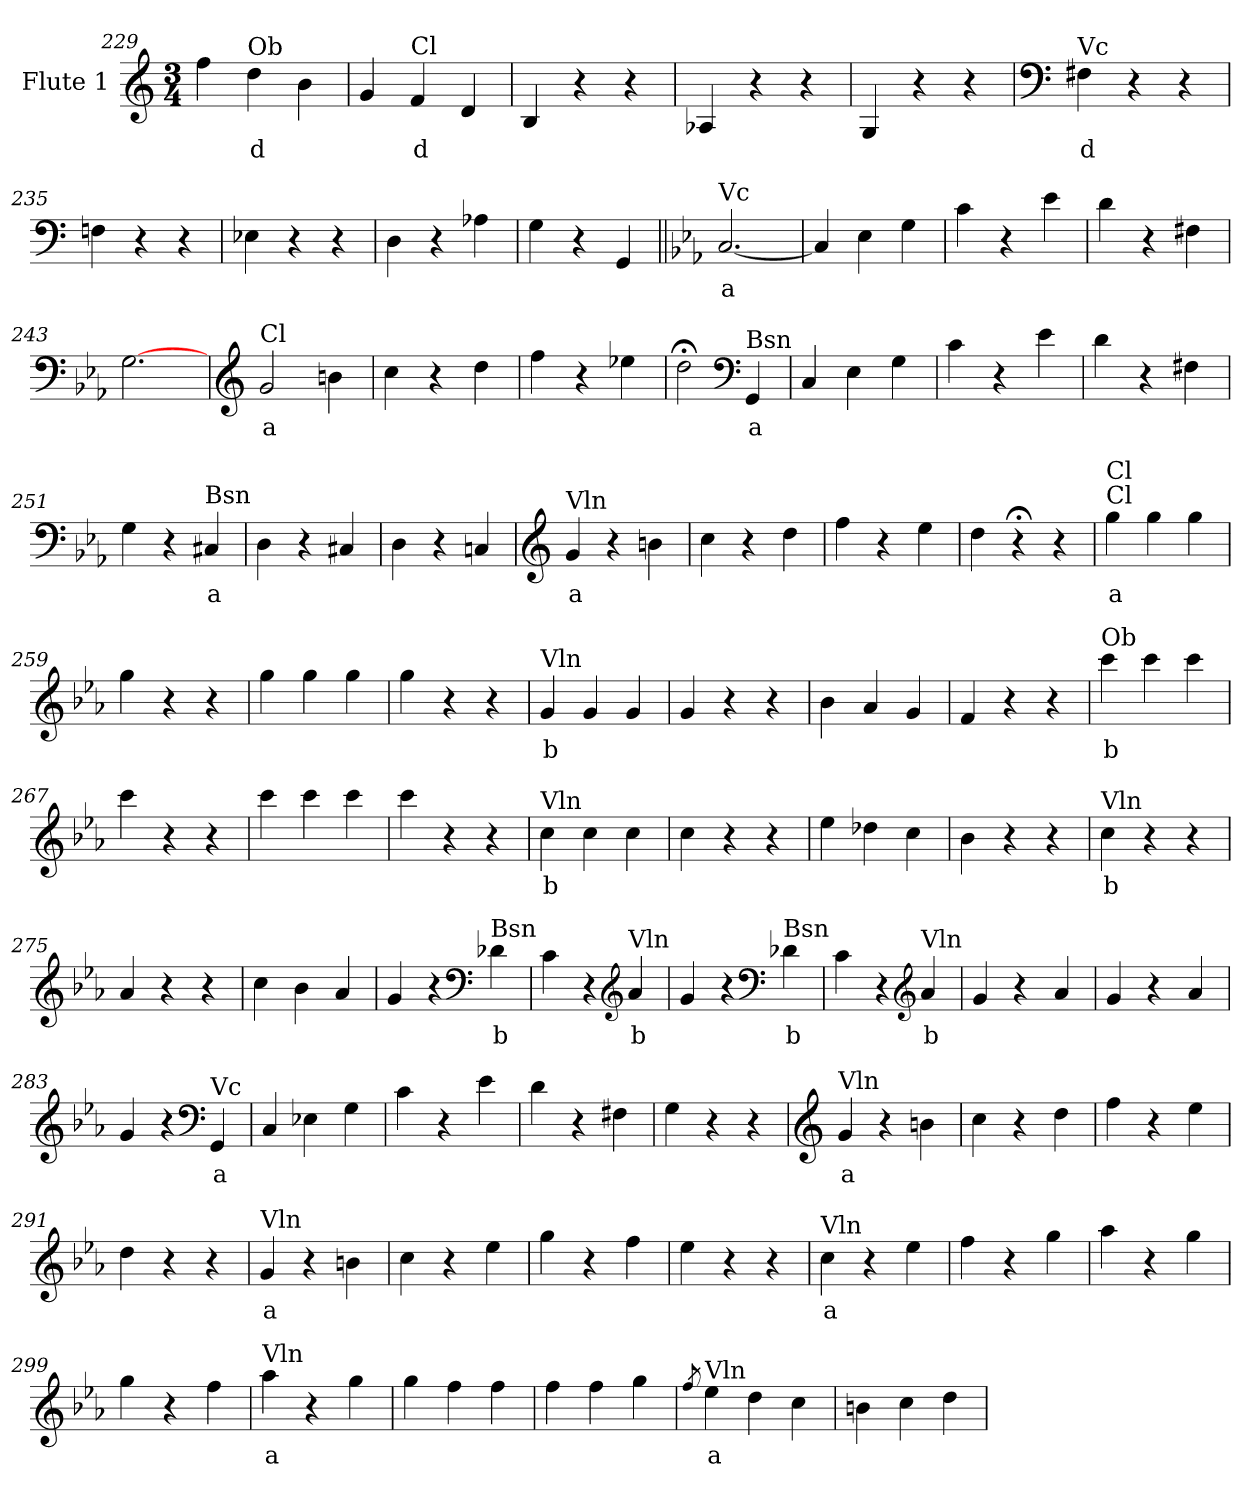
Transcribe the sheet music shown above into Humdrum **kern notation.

**kern	**text
*part1	*part1
*staff1	*staff1
*I"Flute 1	*
*I'Fl 1	*
*clefG2	*
*k[]	*
*M3/4	*
=229	=229
4ff	.
!LO:TX:a:t=Ob	!
!	!LO:LY:color=#FF0000
4dd	d
4b	.
=230	=230
4g	.
!LO:TX:a:t=Cl	!
!	!LO:LY:color=#FF0000
4f	d
4d	.
=231	=231
4B	.
4r	.
4r	.
=232	=232
4A-X	.
4r	.
4r	.
=233	=233
4G	.
4r	.
4r	.
=234	=234
*clefF4	*
!LO:TX:a:t=Vc	!
!	!LO:LY:color=#FF0000
4F#X	d
4r	.
4r	.
=235	=235
4Fn	.
4r	.
4r	.
=236	=236
4E-X	.
4r	.
4r	.
=237	=237
4D	.
4r	.
4A-X	.
=238	=238
4G	.
4r	.
4GG	.
=239||	=239||
*k[b-e-a-]	*
!LO:TX:a:t=Vc	!
!	!LO:LY:color=#FF0000
[2.C	a
=240	=240
4C]	.
4E-	.
4G	.
=241	=241
4c	.
4r	.
4e-	.
=242	=242
4d	.
4r	.
4F#X	.
=243	=243
[2.G	.
=244	=244
*clefG2	*
!LO:TX:a:t=Cl	!
!	!LO:LY:color=#FF0000
2g	a
4b	.
=245	=245
4cc	.
4r	.
4dd	.
=246	=246
4ff	.
4r	.
4ee-X	.
=247	=247
2dd;<	.
*clefF4	*
*MM288	*
!LO:TX:a:t=Bsn	!
!	!LO:LY:color=#FF0000
4GG	a
=248	=248
4C	.
4E-	.
4G	.
=249	=249
4c	.
4r	.
4e-	.
=250	=250
4d	.
4r	.
4F#X	.
=251	=251
4G	.
4r	.
!LO:TX:a:t=Bsn	!
!	!LO:LY:color=#FF0000
4C#X	a
=252	=252
4D	.
4r	.
4C#X	.
=253	=253
4D	.
4r	.
4Cn	.
=254	=254
*clefG2	*
!LO:TX:a:t=Vln	!
!	!LO:LY:color=#FF0000
4g	a
4r	.
4bn	.
=255	=255
4cc	.
4r	.
4dd	.
=256	=256
4ff	.
4r	.
4ee-	.
=257	=257
4dd	.
4r;<	.
4r	.
=258	=258
!LO:TX:a:t=Cl	!
!LO:TX:a:t=Cl	!
!	!LO:LY:color=#FF0000
4gg	a
4gg	.
4gg	.
=259	=259
4gg	.
4r	.
4r	.
=260	=260
4gg	.
4gg	.
4gg	.
=261	=261
4gg	.
4r	.
4r	.
=262	=262
!LO:TX:a:t=Vln	!
!	!LO:LY:color=#FF0000
4g	b
4g	.
4g	.
=263	=263
4g	.
4r	.
4r	.
=264	=264
4b-	.
4a-	.
4g	.
=265	=265
4f	.
4r	.
4r	.
=266	=266
!LO:TX:a:t=Ob	!
!	!LO:LY:color=#FF0000
4ccc	b
4ccc	.
4ccc	.
=267	=267
4ccc	.
4r	.
4r	.
=268	=268
4ccc	.
4ccc	.
4ccc	.
=269	=269
4ccc	.
4r	.
4r	.
=270	=270
!LO:TX:a:t=Vln	!
!	!LO:LY:color=#FF0000
4cc	b
4cc	.
4cc	.
=271	=271
4cc	.
4r	.
4r	.
=272	=272
4ee-	.
4dd-X	.
4cc	.
=273	=273
4b-	.
4r	.
4r	.
=274	=274
!LO:TX:a:t=Vln	!
!	!LO:LY:color=#FF0000
4cc	b
4r	.
4r	.
=275	=275
4a-	.
4r	.
4r	.
=276	=276
4cc	.
4b-	.
4a-	.
=277	=277
4g	.
4r	.
*clefF4	*
!LO:TX:a:t=Bsn	!
!	!LO:LY:color=#FF0000
4d-X	b
=278	=278
4c	.
4r	.
*clefG2	*
!LO:TX:a:t=Vln	!
!	!LO:LY:color=#FF0000
4a-	b
=279	=279
4g	.
4r	.
*clefF4	*
!LO:TX:a:t=Bsn	!
!	!LO:LY:color=#FF0000
4d-X	b
=280	=280
4c	.
4r	.
*clefG2	*
!LO:TX:a:t=Vln	!
!	!LO:LY:color=#FF0000
4a-	b
=281	=281
4g	.
4r	.
4a-	.
=282	=282
4g	.
4r	.
4a-	.
=283	=283
4g	.
4r	.
*clefF4	*
!LO:TX:a:t=Vc	!
!	!LO:LY:color=#FF0000
4GG	a
=284	=284
4C	.
4E-X	.
4G	.
=285	=285
4c	.
4r	.
4e-	.
=286	=286
4d	.
4r	.
4F#X	.
=287	=287
4G	.
4r	.
4r	.
=288	=288
*clefG2	*
!LO:TX:a:t=Vln	!
!	!LO:LY:color=#FF0000
4g	a
4r	.
4bn	.
=289	=289
4cc	.
4r	.
4dd	.
=290	=290
4ff	.
4r	.
4ee-	.
=291	=291
4dd	.
4r	.
4r	.
=292	=292
!LO:TX:a:t=Vln	!
!	!LO:LY:color=#FF0000
4g	a
4r	.
4bn	.
=293	=293
4cc	.
4r	.
4ee-	.
=294	=294
4gg	.
4r	.
4ff	.
=295	=295
4ee-	.
4r	.
4r	.
=296	=296
!LO:TX:a:t=Vln	!
!	!LO:LY:color=#FF0000
4cc	a
4r	.
4ee-	.
=297	=297
4ff	.
4r	.
4gg	.
=298	=298
4aa-	.
4r	.
4gg	.
=299	=299
4gg	.
4r	.
4ff	.
=300	=300
!LO:TX:a:t=Vln	!
!	!LO:LY:color=#FF0000
4aa-	a
4r	.
4gg	.
=301	=301
4gg	.
4ff	.
4ff	.
=302	=302
4ff	.
4ff	.
4gg	.
=303	=303
8qff	.
!LO:TX:a:t=Vln	!
!	!LO:LY:color=#FF0000
4ee-	a
4dd	.
4cc	.
=304	=304
4bn	.
4cc	.
4dd	.
=	=
*-	*-
